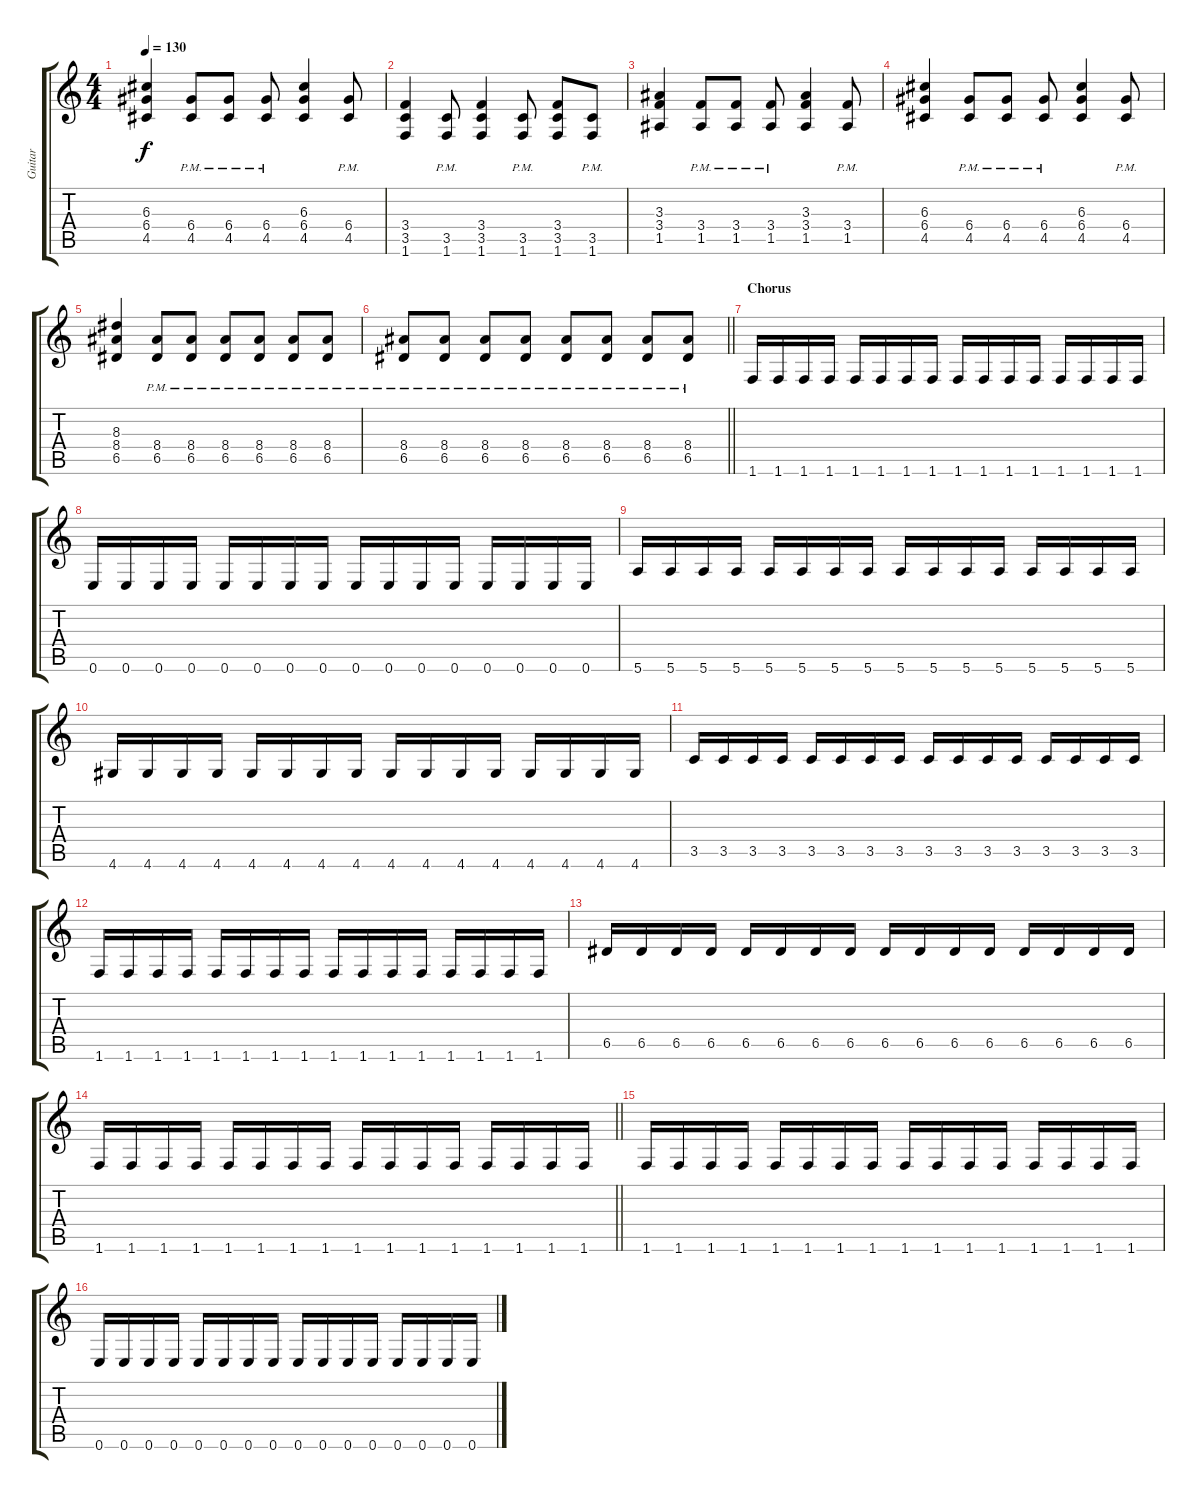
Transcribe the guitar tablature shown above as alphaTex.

\track ("Guitar " "Guitar ") {instrument distortionguitar}
\staff {score tabs}
\tuning (E4 B3 G3 D3 A2 E2) {hide}
\ts (4 4)
\tempo 130
\clef g2
\ks c
(6.3 6.4 4.5).4{dy f} (6.4{pm} 4.5{pm}).8 (6.4{pm} 4.5{pm}).8 (6.4{pm} 4.5{pm}).8 (6.3 6.4 4.5).4 (6.4{pm} 4.5{pm}).8 |
(3.4 3.5 1.6).4 (3.5{pm} 1.6{pm}).8 (3.4 3.5 1.6).4 (3.5{pm} 1.6{pm}).8 (3.4 3.5 1.6).8 (3.5{pm} 1.6{pm}).8 |
(3.3 3.4 1.5).4 (3.4{pm} 1.5{pm}).8 (3.4{pm} 1.5{pm}).8 (3.4{pm} 1.5{pm}).8 (3.3 3.4 1.5).4 (3.4{pm} 1.5{pm}).8 |
(6.3 6.4 4.5).4 (6.4{pm} 4.5{pm}).8 (6.4{pm} 4.5{pm}).8 (6.4{pm} 4.5{pm}).8 (6.3 6.4 4.5).4 (6.4{pm} 4.5{pm}).8 |
(8.3 8.4 6.5).4 (8.4{pm} 6.5{pm}).8 (8.4{pm} 6.5{pm}).8 (8.4{pm} 6.5{pm}).8 (8.4{pm} 6.5{pm}).8 (8.4{pm} 6.5{pm}).8 (8.4{pm} 6.5{pm}).8 |
\barLineRight lightlight
(8.4{pm} 6.5{pm}).8 (8.4{pm} 6.5{pm}).8 (8.4{pm} 6.5{pm}).8 (8.4{pm} 6.5{pm}).8 (8.4{pm} 6.5{pm}).8 (8.4{pm} 6.5{pm}).8 (8.4{pm} 6.5{pm}).8 (8.4{pm} 6.5{pm}).8 |
\section ("" "Chorus ")
1.6.16 1.6.16 1.6.16 1.6.16 1.6.16 1.6.16 1.6.16 1.6.16 1.6.16 1.6.16 1.6.16 1.6.16 1.6.16 1.6.16 1.6.16 1.6.16 |
0.6.16 0.6.16 0.6.16 0.6.16 0.6.16 0.6.16 0.6.16 0.6.16 0.6.16 0.6.16 0.6.16 0.6.16 0.6.16 0.6.16 0.6.16 0.6.16 |
5.6.16 5.6.16 5.6.16 5.6.16 5.6.16 5.6.16 5.6.16 5.6.16 5.6.16 5.6.16 5.6.16 5.6.16 5.6.16 5.6.16 5.6.16 5.6.16 |
4.6.16 4.6.16 4.6.16 4.6.16 4.6.16 4.6.16 4.6.16 4.6.16 4.6.16 4.6.16 4.6.16 4.6.16 4.6.16 4.6.16 4.6.16 4.6.16 |
3.5.16 3.5.16 3.5.16 3.5.16 3.5.16 3.5.16 3.5.16 3.5.16 3.5.16 3.5.16 3.5.16 3.5.16 3.5.16 3.5.16 3.5.16 3.5.16 |
1.6.16 1.6.16 1.6.16 1.6.16 1.6.16 1.6.16 1.6.16 1.6.16 1.6.16 1.6.16 1.6.16 1.6.16 1.6.16 1.6.16 1.6.16 1.6.16 |
6.5.16 6.5.16 6.5.16 6.5.16 6.5.16 6.5.16 6.5.16 6.5.16 6.5.16 6.5.16 6.5.16 6.5.16 6.5.16 6.5.16 6.5.16 6.5.16 |
\barLineRight lightlight
1.6.16 1.6.16 1.6.16 1.6.16 1.6.16 1.6.16 1.6.16 1.6.16 1.6.16 1.6.16 1.6.16 1.6.16 1.6.16 1.6.16 1.6.16 1.6.16 |
1.6.16 1.6.16 1.6.16 1.6.16 1.6.16 1.6.16 1.6.16 1.6.16 1.6.16 1.6.16 1.6.16 1.6.16 1.6.16 1.6.16 1.6.16 1.6.16 |
0.6.16 0.6.16 0.6.16 0.6.16 0.6.16 0.6.16 0.6.16 0.6.16 0.6.16 0.6.16 0.6.16 0.6.16 0.6.16 0.6.16 0.6.16 0.6.16
